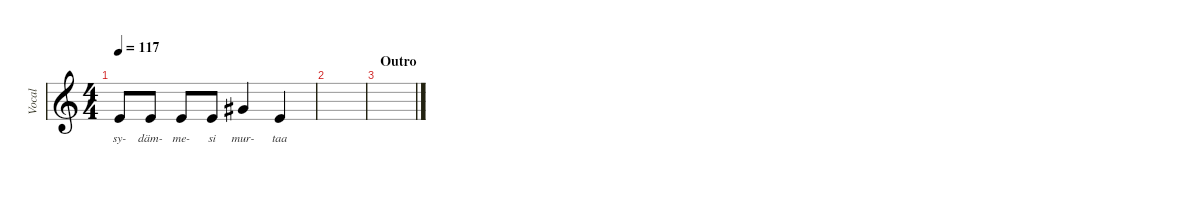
\defaultSystemsLayout 4
\hideDynamics
\bracketExtendMode nobrackets
\track ("Vocal" "Vocal") {instrument lead6voice}
\staff {score}
\tuning (E4 B3 G3 D3 A2 E2)
\ts (4 4)
\scale
0.157348
\tempo 117
\accidentals auto
\clef g2
\ottava regular
\simile none
\ks c
0.1.8{lyrics (0 "sy-") lyrics (1 "") lyrics (2 "") lyrics (3 "") lyrics (4 "") dy mf beam Up} 0.1.8{lyrics (0 "däm-") lyrics (1 "") lyrics (2 "") lyrics (3 "") lyrics (4 "") beam Up} 0.1.8{lyrics (0 "me-") lyrics (1 "") lyrics (2 "") lyrics (3 "") lyrics (4 "") beam Up} 0.1.8{lyrics (0 "si") lyrics (1 "") lyrics (2 "") lyrics (3 "") lyrics (4 "") beam Up} 4.1{acc #}.4{lyrics (0 "mur-") lyrics (1 "") lyrics (2 "") lyrics (3 "") lyrics (4 "") beam Up} 0.1.4{lyrics (0 "taa") lyrics (1 "") lyrics (2 "") lyrics (3 "") lyrics (4 "") beam Up} |
\scale
0.0645916 |
\section ("" "Outro")
